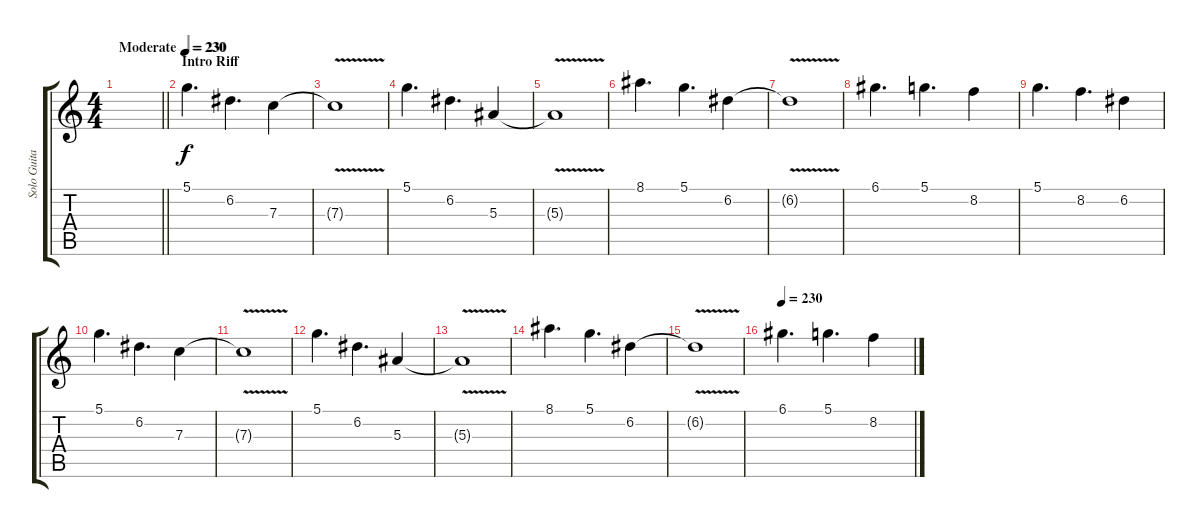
\track ("Solo Guitar" "Solo Guita") {instrument distortionguitar}
\staff {score tabs}
\tuning (D4 A3 F3 C3 G2 C2) {hide}
\ts (4 4)
\tempo (230 "Moderate")
\tempo 115
\tempo (230 "Moderate")
\clef g2
\barLineRight lightlight
\ks c
|
\section ("" "Intro Riff")
\tempo 230
5.1.4{d} 6.2.4{d} 7.3.4 |
7.3{v t}.1 |
5.1.4{d} 6.2.4{d} 5.3.4 |
5.3{v t}.1 |
8.1.4{d} 5.1.4{d} 6.2.4 |
6.2{v t}.1 |
6.1.4{d} 5.1.4{d} 8.2.4 |
5.1.4{d} 8.2.4{d} 6.2.4 |
5.1.4{d} 6.2.4{d} 7.3.4 |
7.3{v t}.1 |
5.1.4{d} 6.2.4{d} 5.3.4 |
5.3{v t}.1 |
8.1.4{d} 5.1.4{d} 6.2.4 |
6.2{v t}.1 |
\tempo 230
6.1.4{d} 5.1.4{d} 8.2.4
